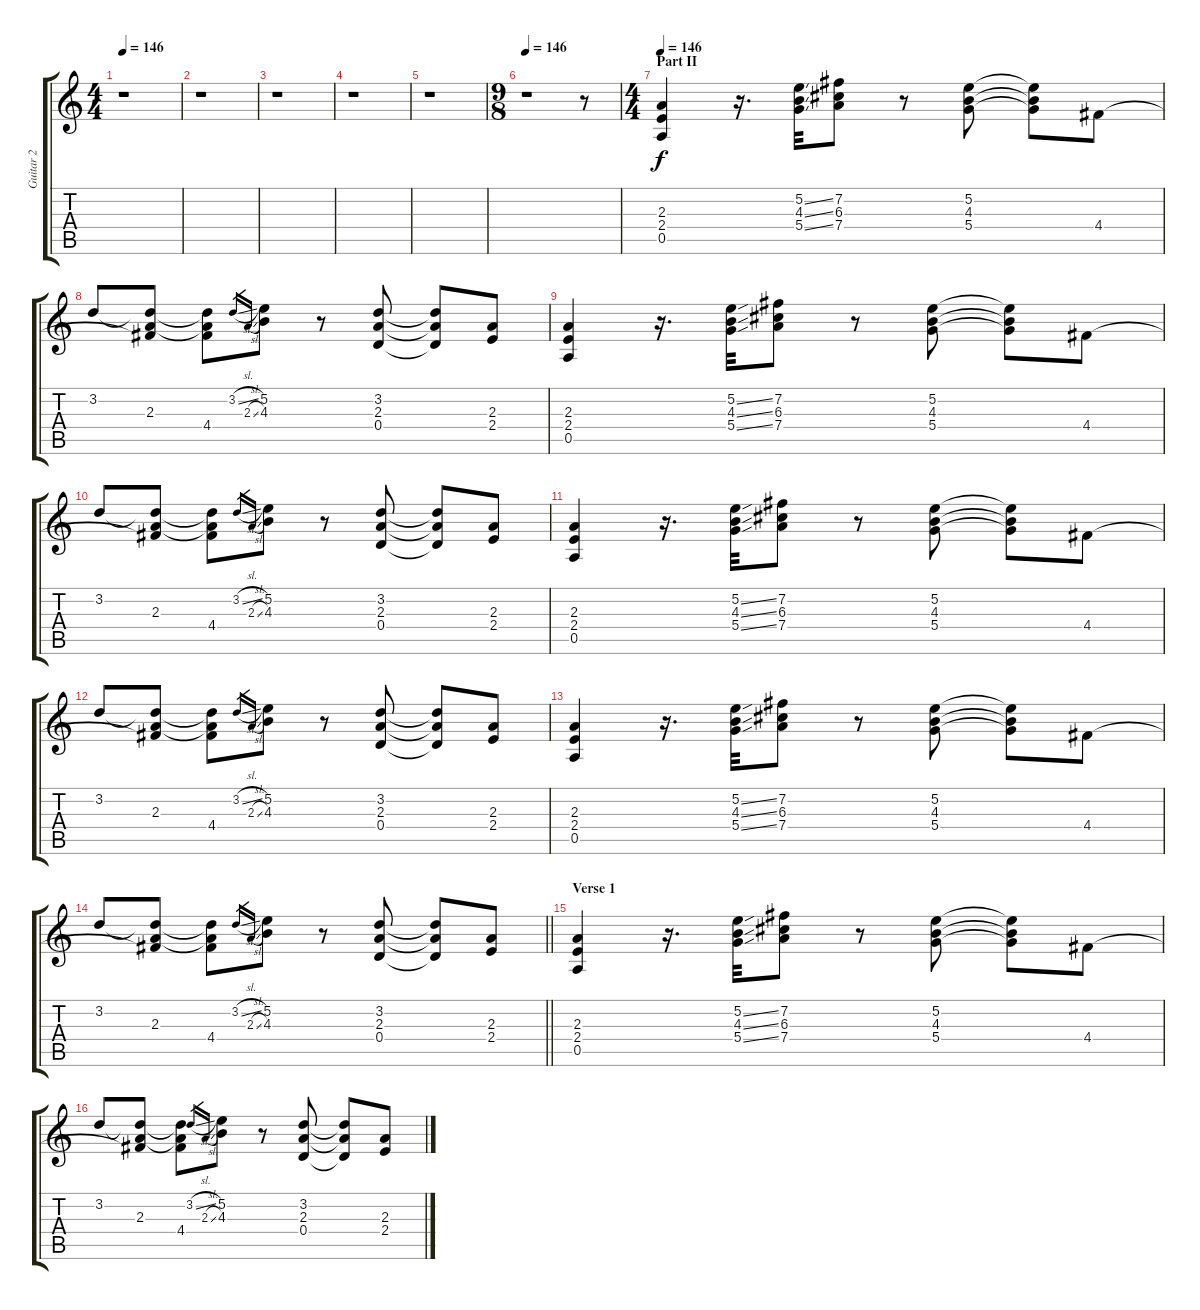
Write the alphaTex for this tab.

\track ("Guitar 2" "Guitar 2") {instrument electricguitarjazz}
\staff {score tabs}
\tuning (E4 B3 G3 D3 A2 E2) {hide}
\ts (4 4)
\tempo 146
\clef g2
\ks c
r.1{dy f} |
r.1 |
r.1 |
r.1 |
r.1 |
\ts (9 8)
\tempo 146
r.1 r.8 |
\ts (4 4)
\section ("" "Part II")
\tempo 146
(2.3 2.4 0.5).4 r.16{d} (5.2{ss} 4.3{ss} 5.4{ss}).32 (7.2 6.3 7.4).8 r.8 (5.2 4.3 5.4).8 (5.2{t} 4.3{t} 5.4{t}).8 4.4.8 |
3.2.8 (3.2{t} 2.3 4.4{t}).8 (3.2{t} 2.3{t} 4.4).8 3.2{sl}.16{gr} 2.3{sl}.16{gr} (5.2 4.3).8 r.8 (3.2 2.3 0.4).8 (3.2{t} 2.3{t} 0.4{t}).8 (2.3 2.4).8 |
(2.3 2.4 0.5).4 r.16{d} (5.2{ss} 4.3{ss} 5.4{ss}).32 (7.2 6.3 7.4).8 r.8 (5.2 4.3 5.4).8 (5.2{t} 4.3{t} 5.4{t}).8 4.4.8 |
3.2.8 (3.2{t} 2.3 4.4{t}).8 (3.2{t} 2.3{t} 4.4).8 3.2{sl}.16{gr} 2.3{sl}.16{gr} (5.2 4.3).8 r.8 (3.2 2.3 0.4).8 (3.2{t} 2.3{t} 0.4{t}).8 (2.3 2.4).8 |
(2.3 2.4 0.5).4 r.16{d} (5.2{ss} 4.3{ss} 5.4{ss}).32 (7.2 6.3 7.4).8 r.8 (5.2 4.3 5.4).8 (5.2{t} 4.3{t} 5.4{t}).8 4.4.8 |
3.2.8 (3.2{t} 2.3 4.4{t}).8 (3.2{t} 2.3{t} 4.4).8 3.2{sl}.16{gr} 2.3{sl}.16{gr} (5.2 4.3).8 r.8 (3.2 2.3 0.4).8 (3.2{t} 2.3{t} 0.4{t}).8 (2.3 2.4).8 |
(2.3 2.4 0.5).4 r.16{d} (5.2{ss} 4.3{ss} 5.4{ss}).32 (7.2 6.3 7.4).8 r.8 (5.2 4.3 5.4).8 (5.2{t} 4.3{t} 5.4{t}).8 4.4.8 |
\barLineRight lightlight
3.2.8 (3.2{t} 2.3 4.4{t}).8 (3.2{t} 2.3{t} 4.4).8 3.2{sl}.16{gr} 2.3{sl}.16{gr} (5.2 4.3).8 r.8 (3.2 2.3 0.4).8 (3.2{t} 2.3{t} 0.4{t}).8 (2.3 2.4).8 |
\section ("" "Verse 1")
(2.3 2.4 0.5).4 r.16{d} (5.2{ss} 4.3{ss} 5.4{ss}).32 (7.2 6.3 7.4).8 r.8 (5.2 4.3 5.4).8 (5.2{t} 4.3{t} 5.4{t}).8 4.4.8 |
3.2.8 (3.2{t} 2.3 4.4{t}).8 (3.2{t} 2.3{t} 4.4).8 3.2{sl}.16{gr} 2.3{sl}.16{gr} (5.2 4.3).8 r.8 (3.2 2.3 0.4).8 (3.2{t} 2.3{t} 0.4{t}).8 (2.3 2.4).8
